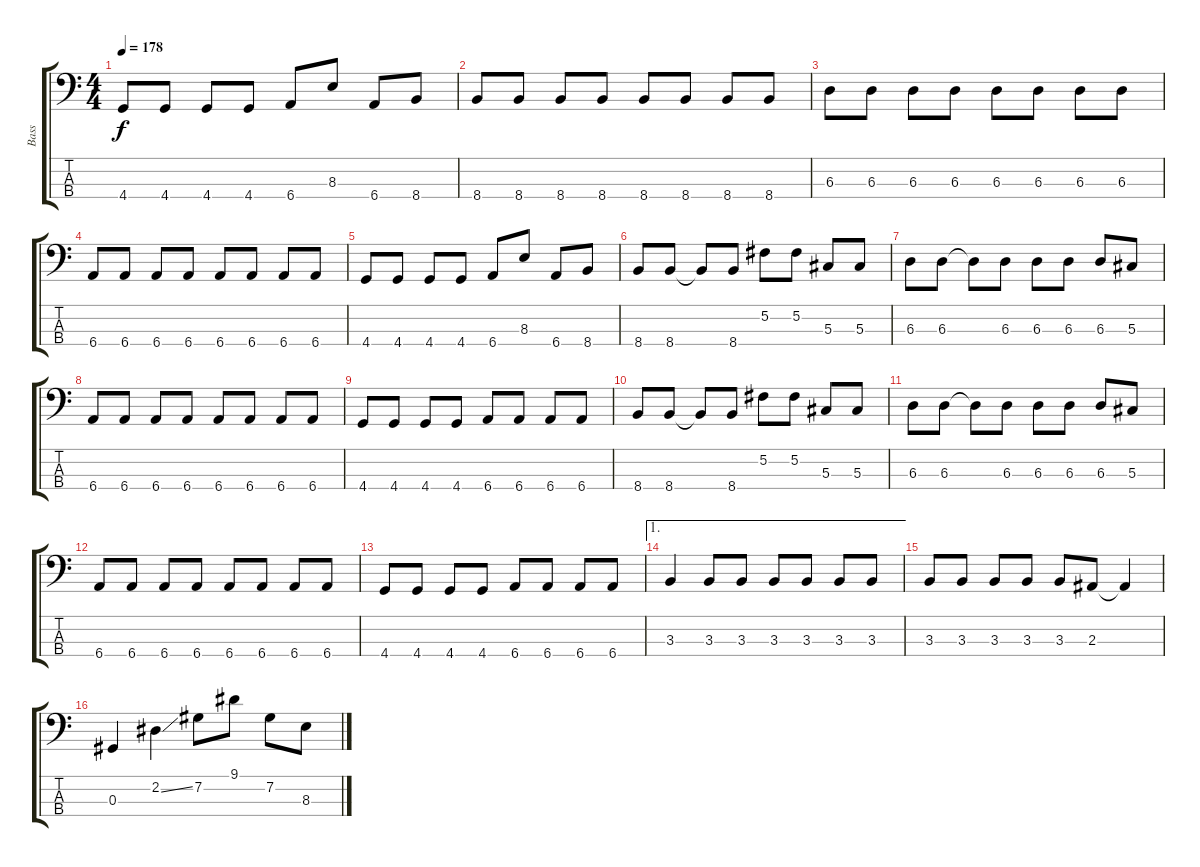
\track ("Bass" "Bass") {instrument electricbasspick}
\staff {score tabs}
\tuning (Gb2 Db2 Ab1 Eb1) {hide}
\ts (4 4)
\tempo 178
\clef f4
\ks c
4.4.8{dy f} 4.4.8 4.4.8 4.4.8 6.4.8 8.3.8 6.4.8 8.4.8 |
8.4.8 8.4.8 8.4.8 8.4.8 8.4.8 8.4.8 8.4.8 8.4.8 |
6.3.8 6.3.8 6.3.8 6.3.8 6.3.8 6.3.8 6.3.8 6.3.8 |
6.4.8 6.4.8 6.4.8 6.4.8 6.4.8 6.4.8 6.4.8 6.4.8 |
4.4.8 4.4.8 4.4.8 4.4.8 6.4.8 8.3.8 6.4.8 8.4.8 |
8.4.8 8.4.8 8.4{t}.8 8.4.8 5.2.8 5.2.8 5.3.8 5.3.8 |
6.3.8 6.3.8 6.3{t}.8 6.3.8 6.3.8 6.3.8 6.3.8 5.3.8 |
6.4.8 6.4.8 6.4.8 6.4.8 6.4.8 6.4.8 6.4.8 6.4.8 |
4.4.8 4.4.8 4.4.8 4.4.8 6.4.8 6.4.8 6.4.8 6.4.8 |
8.4.8 8.4.8 8.4{t}.8 8.4.8 5.2.8 5.2.8 5.3.8 5.3.8 |
6.3.8 6.3.8 6.3{t}.8 6.3.8 6.3.8 6.3.8 6.3.8 5.3.8 |
6.4.8 6.4.8 6.4.8 6.4.8 6.4.8 6.4.8 6.4.8 6.4.8 |
4.4.8 4.4.8 4.4.8 4.4.8 6.4.8 6.4.8 6.4.8 6.4.8 |
\ae 1
3.3.4 3.3.8 3.3.8 3.3.8 3.3.8 3.3.8 3.3.8 |
3.3.8 3.3.8 3.3.8 3.3.8 3.3.8 2.3.8 2.3{t}.4 |
0.3.4 2.2{ss}.4 7.2.8 9.1.8 7.2.8 8.3.8
